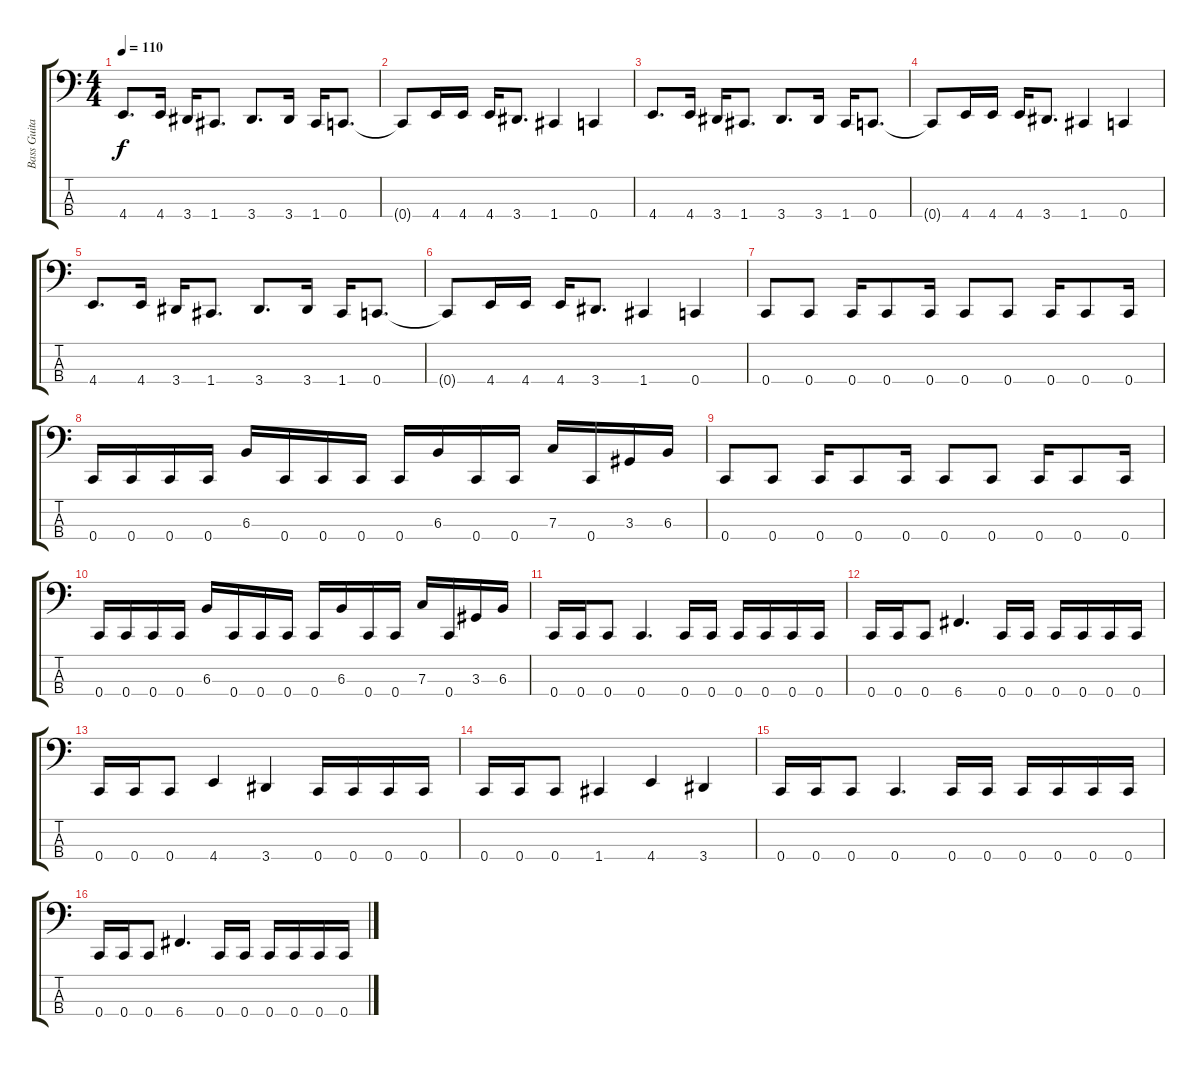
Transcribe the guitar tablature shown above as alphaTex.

\track ("Bass Guitar" "Bass Guita") {instrument electricbasspick}
\staff {score tabs}
\tuning (Eb2 Bb1 F1 C1) {hide}
\ts (4 4)
\tempo 110
\clef f4
\ks c
4.4.8{d dy f} 4.4.16 3.4.16 1.4.8{d} 3.4.8{d} 3.4.16 1.4.16 0.4.8{d} |
0.4{t}.8 4.4.16 4.4.16 4.4.16 3.4.8{d} 1.4.4 0.4.4 |
4.4.8{d} 4.4.16 3.4.16 1.4.8{d} 3.4.8{d} 3.4.16 1.4.16 0.4.8{d} |
0.4{t}.8 4.4.16 4.4.16 4.4.16 3.4.8{d} 1.4.4 0.4.4 |
4.4.8{d} 4.4.16 3.4.16 1.4.8{d} 3.4.8{d} 3.4.16 1.4.16 0.4.8{d} |
0.4{t}.8 4.4.16 4.4.16 4.4.16 3.4.8{d} 1.4.4 0.4.4 |
0.4.8 0.4.8 0.4.16 0.4.8 0.4.16 0.4.8 0.4.8 0.4.16 0.4.8 0.4.16 |
0.4.16 0.4.16 0.4.16 0.4.16 6.3.16 0.4.16 0.4.16 0.4.16 0.4.16 6.3.16 0.4.16 0.4.16 7.3.16 0.4.16 3.3.16 6.3.16 |
0.4.8 0.4.8 0.4.16 0.4.8 0.4.16 0.4.8 0.4.8 0.4.16 0.4.8 0.4.16 |
0.4.16 0.4.16 0.4.16 0.4.16 6.3.16 0.4.16 0.4.16 0.4.16 0.4.16 6.3.16 0.4.16 0.4.16 7.3.16 0.4.16 3.3.16 6.3.16 |
0.4.16 0.4.16 0.4.8 0.4.4{d} 0.4.16 0.4.16 0.4.16 0.4.16 0.4.16 0.4.16 |
0.4.16 0.4.16 0.4.8 6.4.4{d} 0.4.16 0.4.16 0.4.16 0.4.16 0.4.16 0.4.16 |
0.4.16 0.4.16 0.4.8 4.4.4 3.4.4 0.4.16 0.4.16 0.4.16 0.4.16 |
0.4.16 0.4.16 0.4.8 1.4.4 4.4.4 3.4.4 |
0.4.16 0.4.16 0.4.8 0.4.4{d} 0.4.16 0.4.16 0.4.16 0.4.16 0.4.16 0.4.16 |
0.4.16 0.4.16 0.4.8 6.4.4{d} 0.4.16 0.4.16 0.4.16 0.4.16 0.4.16 0.4.16
